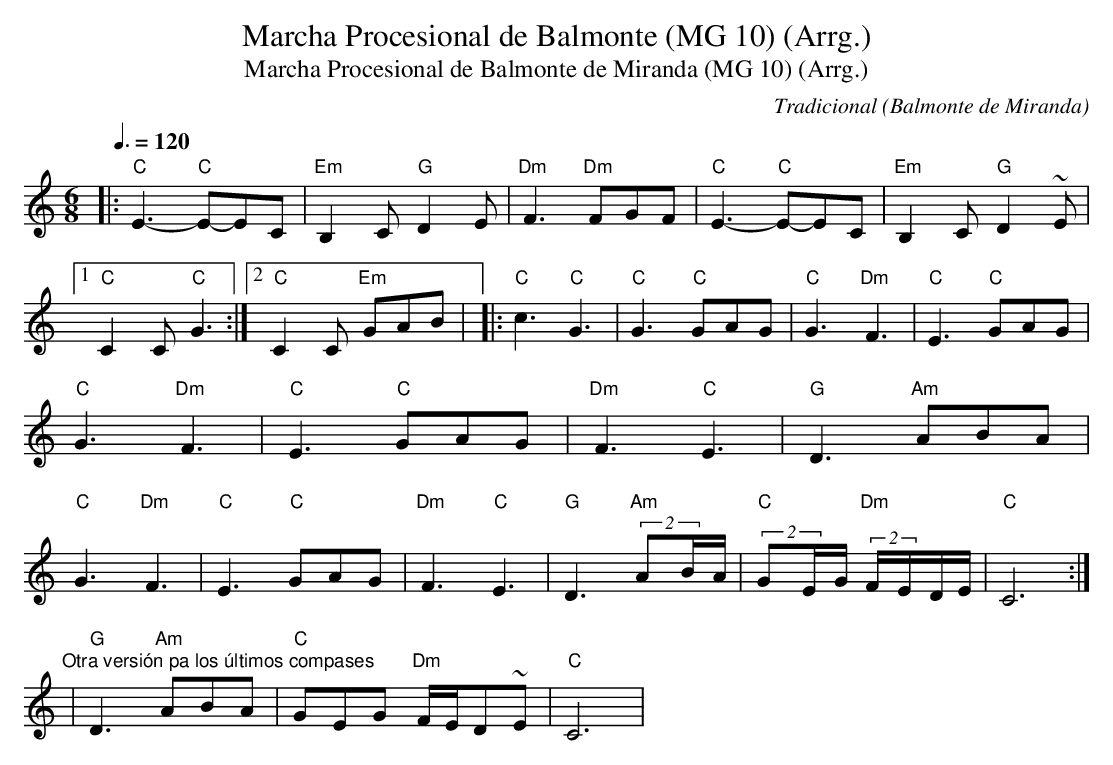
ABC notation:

X:1
T:Marcha Procesional de Balmonte (MG 10) (Arrg.)
T:Marcha Procesional de Balmonte de Miranda (MG 10) (Arrg.)
C:Tradicional
O:Balmonte de Miranda
E:Nivel 1
M:6/8
L:1/8
Q:3/8=120
K:C
|:"C"E3- "C"E-EC|"Em"B,2 C "G"D2 E|"Dm"F3 "Dm"FGF|
"C"E3- "C"E-EC|"Em"B,2 C "G"D2 ~E|[1 "C"C2 C "C"G3:|[2 "C"C2 C "Em"GAB|
|:"C"c3 "C"G3|"C"G3 "C"GAG|"C"G3 "Dm"F3|"C"E3 "C"GAG|"C"G3 "Dm"F3|
"C"E3 "C"GAG|"Dm"F3 "C"E3|"G"D3 "Am"ABA|"C"G3 "Dm"F3|"C"E3 "C"GAG|
"Dm"F3 "C"E3|"G"D3 "Am"(2AB/2A/2|"C"(2GE/2G/2 "Dm"(2F/2E/2D/2E/2|"C"C6:|!
"Otra versión pa los últimos compases" |"G"D3 "Am"ABA|"C"GEG "Dm"F/2E/2D~E|"C"C6|
